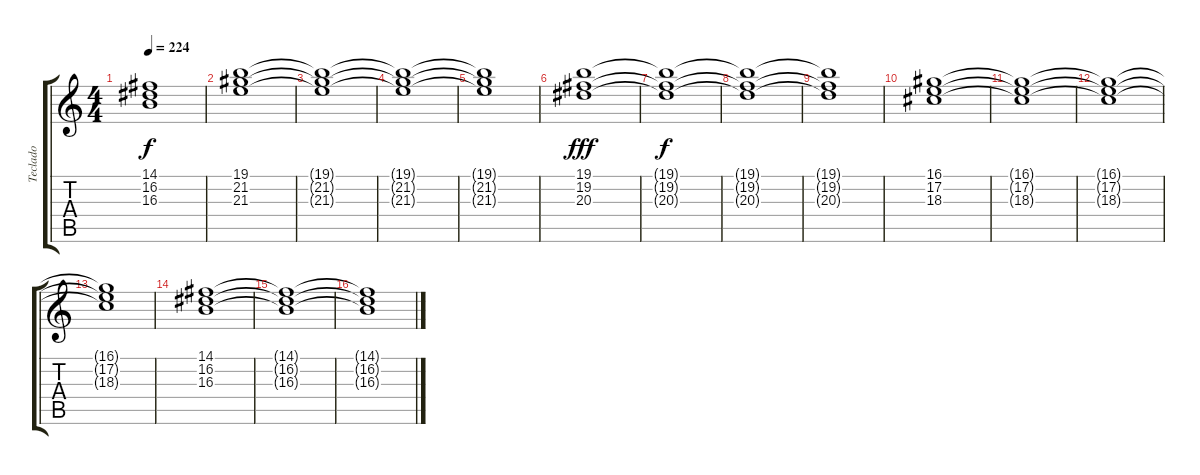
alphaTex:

\track ("Teclado" "Teclado") {instrument reedorgan}
\staff {score tabs}
\tuning (E4 B3 G3 D3 A2 E2) {hide}
\ts (4 4)
\tempo 224
\clef g2
\ks c
(14.1{t} 16.2{t} 16.3{t}).1{dy f} |
(19.1 21.2 21.3).1 |
(19.1{t} 21.2{t} 21.3{t}).1 |
(19.1{t} 21.2{t} 21.3{t}).1 |
(19.1{t} 21.2{t} 21.3{t}).1 |
(19.1 19.2 20.3).1{dy fff} |
(19.1{t} 19.2{t} 20.3{t}).1{dy f} |
(19.1{t} 19.2{t} 20.3{t}).1 |
(19.1{t} 19.2{t} 20.3{t}).1 |
(16.1 17.2 18.3).1 |
(16.1{t} 17.2{t} 18.3{t}).1 |
(16.1{t} 17.2{t} 18.3{t}).1 |
(16.1{t} 17.2{t} 18.3{t}).1 |
(14.1 16.2 16.3).1 |
(14.1{t} 16.2{t} 16.3{t}).1 |
(14.1{t} 16.2{t} 16.3{t}).1
